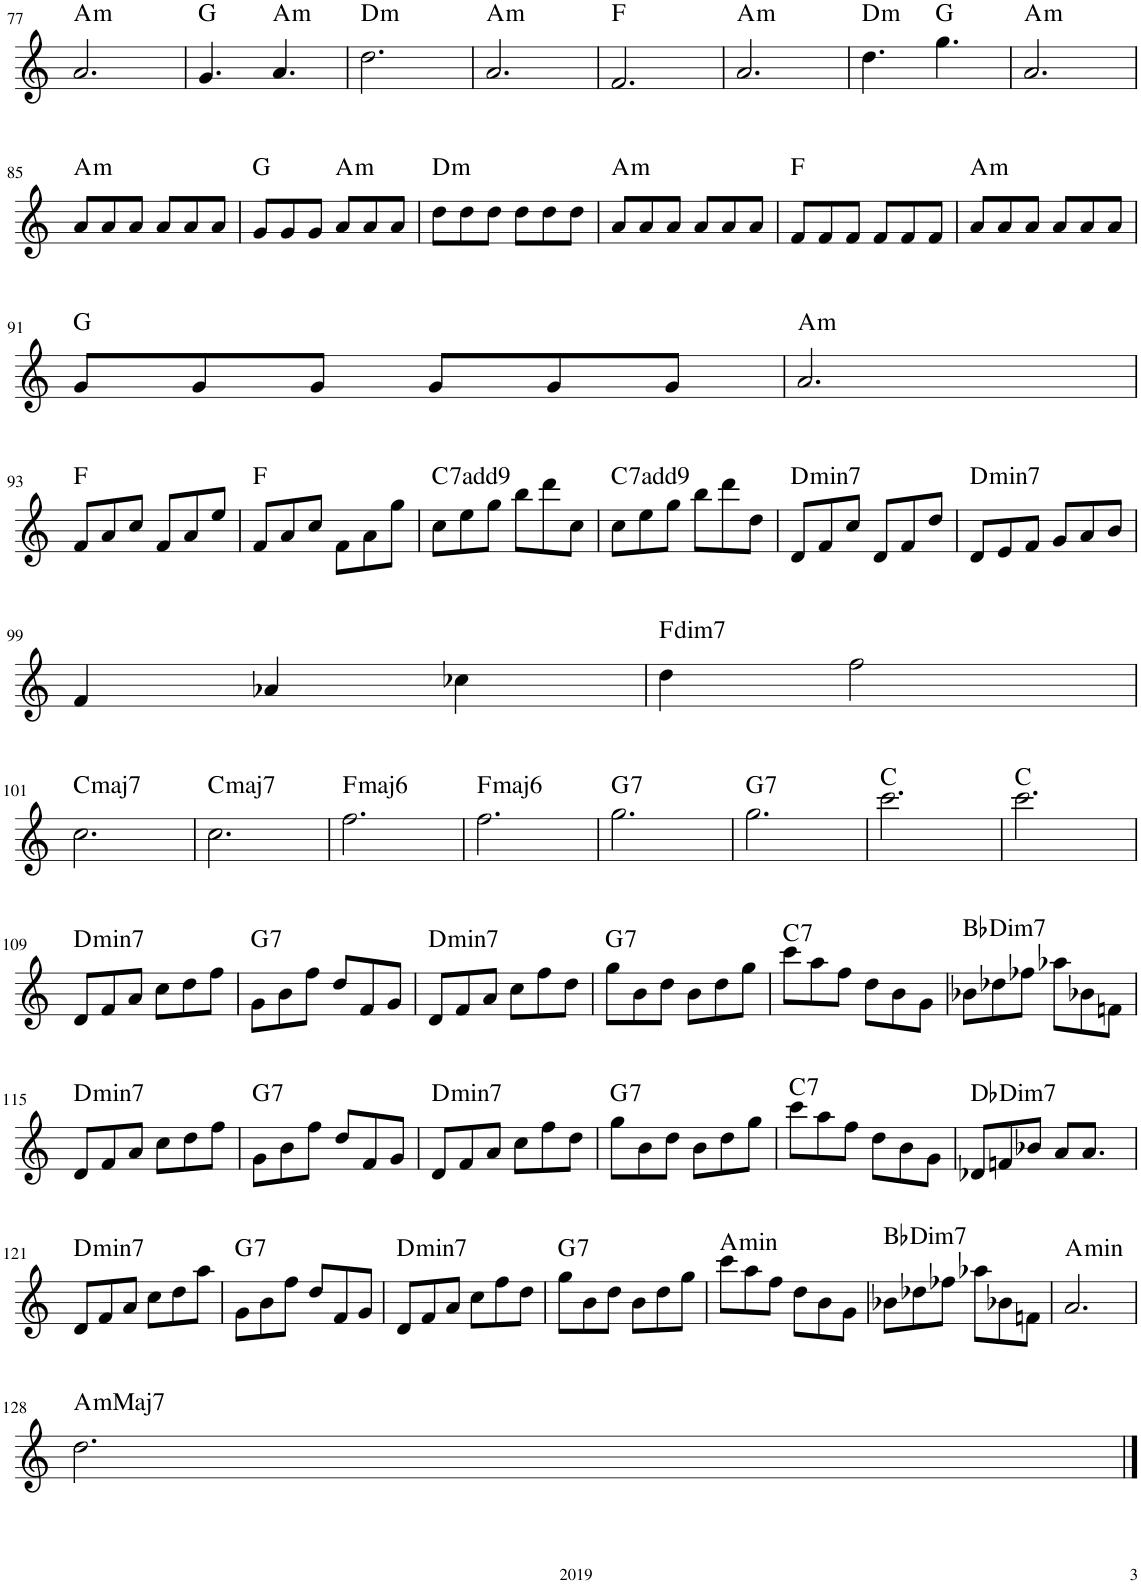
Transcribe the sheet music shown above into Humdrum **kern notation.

**kern	**harte
*part1	*part1
*staff1	*
*I"Piano	*
*I'Pno.	*
!!LO:PB:g=z
*clefG2	*
*k[]	*
*M6/8	*
=77	=77
!	!LO:H:kt=m
2.a/	A:min
=78	=78
4.g/	G:maj
!	!LO:H:kt=m
4.a/	A:min
=79	=79
!	!LO:H:kt=m
2.dd\	D:min
=80	=80
!	!LO:H:kt=m
2.a/	A:min
=81	=81
2.f/	F:maj
=82	=82
!	!LO:H:kt=m
2.a/	A:min
=83	=83
!	!LO:H:kt=m
4.dd\	D:min
4.gg\	G:maj
=84	=84
!	!LO:H:kt=m
2.a/	A:min
!!LO:LB:g=z
=85	=85
!	!LO:H:kt=m
8a/L	A:min
8a/	.
8a/J	.
8a/L	.
8a/	.
8a/J	.
=86	=86
8g/L	G:maj
8g/	.
8g/J	.
!	!LO:H:kt=m
8a/L	A:min
8a/	.
8a/J	.
=87	=87
!	!LO:H:kt=m
8dd\L	D:min
8dd\	.
8dd\J	.
8dd\L	.
8dd\	.
8dd\J	.
=88	=88
!	!LO:H:kt=m
8a/L	A:min
8a/	.
8a/J	.
8a/L	.
8a/	.
8a/J	.
=89	=89
8f/L	F:maj
8f/	.
8f/J	.
8f/L	.
8f/	.
8f/J	.
=90	=90
!	!LO:H:kt=m
8a/L	A:min
8a/	.
8a/J	.
8a/L	.
8a/	.
8a/J	.
!!LO:LB:g=z
=91	=91
8g/L	G:maj
8g/	.
8g/J	.
8g/L	.
8g/	.
8g/J	.
=92	=92
!	!LO:H:kt=m
2.a/	A:min
!!LO:LB:g=z
=93	=93
8f/L	F:maj
8a/	.
8cc/J	.
8f/L	.
8a/	.
8ee/J	.
=94	=94
8f/L	F:maj
8a/	.
8cc/J	.
8f\L	.
8a\	.
8gg\J	.
=95	=95
!	!LO:H:kt=7
8cc\L	C:7(9)
8ee\	.
8gg\J	.
8bb\L	.
8ddd\	.
8cc\J	.
=96	=96
!	!LO:H:kt=7
8cc\L	C:7(9)
8ee\	.
8gg\J	.
8bb\L	.
8ddd\	.
8dd\J	.
=97	=97
!	!LO:H:kt=min7
8d/L	D:min7
8f/	.
8cc/J	.
8d/L	.
8f/	.
8dd/J	.
=98	=98
!	!LO:H:kt=min7
8d/L	D:min7
8e/	.
8f/J	.
8g/L	.
8a/	.
8b/J	.
!!LO:LB:g=z
=99	=99
4f/	.
4a-X/	.
4cc-X\	.
=100	=100
!	!LO:H:kt=dim7
4dd\	F:dim7
2ff\	.
!!LO:LB:g=z
=101	=101
!	!LO:H:kt=maj7
2.cc\	C:maj7
=102	=102
!	!LO:H:kt=maj7
2.cc\	C:maj7
=103	=103
!	!LO:H:kt=maj6
2.ff\	F:maj6
=104	=104
!	!LO:H:kt=maj6
2.ff\	F:maj6
=105	=105
!	!LO:H:kt=7
2.gg\	G:7
=106	=106
!	!LO:H:kt=7
2.gg\	G:7
=107	=107
2.ccc\	C:maj
=108	=108
2.ccc\	C:maj
!!LO:LB:g=z
=109	=109
!	!LO:H:kt=min7
8d/L	D:min7
8f/	.
8a/J	.
8cc\L	.
8dd\	.
8ff\J	.
=110	=110
!	!LO:H:kt=7
8g\L	G:7
8b\	.
8ff\J	.
8dd/L	.
8f/	.
8g/J	.
=111	=111
!	!LO:H:kt=min7
8d/L	D:min7
8f/	.
8a/J	.
8cc\L	.
8ff\	.
8dd\J	.
=112	=112
!	!LO:H:kt=7
8gg\L	G:7
8b\	.
8dd\J	.
8b\L	.
8dd\	.
8gg\J	.
=113	=113
!	!LO:H:kt=7
8ccc\L	C:7
8aa\	.
8ff\J	.
8dd\L	.
8b\	.
8g\J	.
=114	=114
!	!LO:H:kt=Dim7
8b-X\L	Bb:dim7
8dd-X\	.
8ff-X\J	.
8aa-X\L	.
8b-X\	.
8fn\J	.
!!LO:LB:g=z
=115	=115
!	!LO:H:kt=min7
8d/L	D:min7
8f/	.
8a/J	.
8cc\L	.
8dd\	.
8ff\J	.
=116	=116
!	!LO:H:kt=7
8g\L	G:7
8b\	.
8ff\J	.
8dd/L	.
8f/	.
8g/J	.
=117	=117
!	!LO:H:kt=min7
8d/L	D:min7
8f/	.
8a/J	.
8cc\L	.
8ff\	.
8dd\J	.
=118	=118
!	!LO:H:kt=7
8gg\L	G:7
8b\	.
8dd\J	.
8b\L	.
8dd\	.
8gg\J	.
=119	=119
!	!LO:H:kt=7
8ccc\L	C:7
8aa\	.
8ff\J	.
8dd\L	.
8b\	.
8g\J	.
=120	=120
!	!LO:H:kt=Dim7
8d-X/L	Db:dim7
8fn/	.
8b-X/J	.
8a/L	.
8.a/J	.
16ryy	.
!!LO:LB:g=z
=121	=121
!	!LO:H:kt=min7
8d/L	D:min7
8f/	.
8a/J	.
8cc\L	.
8dd\	.
8aa\J	.
=122	=122
!	!LO:H:kt=7
8g\L	G:7
8b\	.
8ff\J	.
8dd/L	.
8f/	.
8g/J	.
=123	=123
!	!LO:H:kt=min7
8d/L	D:min7
8f/	.
8a/J	.
8cc\L	.
8ff\	.
8dd\J	.
=124	=124
!	!LO:H:kt=7
8gg\L	G:7
8b\	.
8dd\J	.
8b\L	.
8dd\	.
8gg\J	.
=125	=125
!	!LO:H:kt=min
8ccc\L	A:min
8aa\	.
8ff\J	.
8dd\L	.
8b\	.
8g\J	.
=126	=126
!	!LO:H:kt=Dim7
8b-X\L	Bb:dim7
8dd-X\	.
8ff-X\J	.
8aa-X\L	.
8b-X\	.
8fn\J	.
=127	=127
!	!LO:H:kt=min
2.a/	A:min
!!LO:LB:g=z
=128	=128
!	!LO:H:kt=mMaj7
2.dd\	A:minmaj7
==	==
*-	*-
